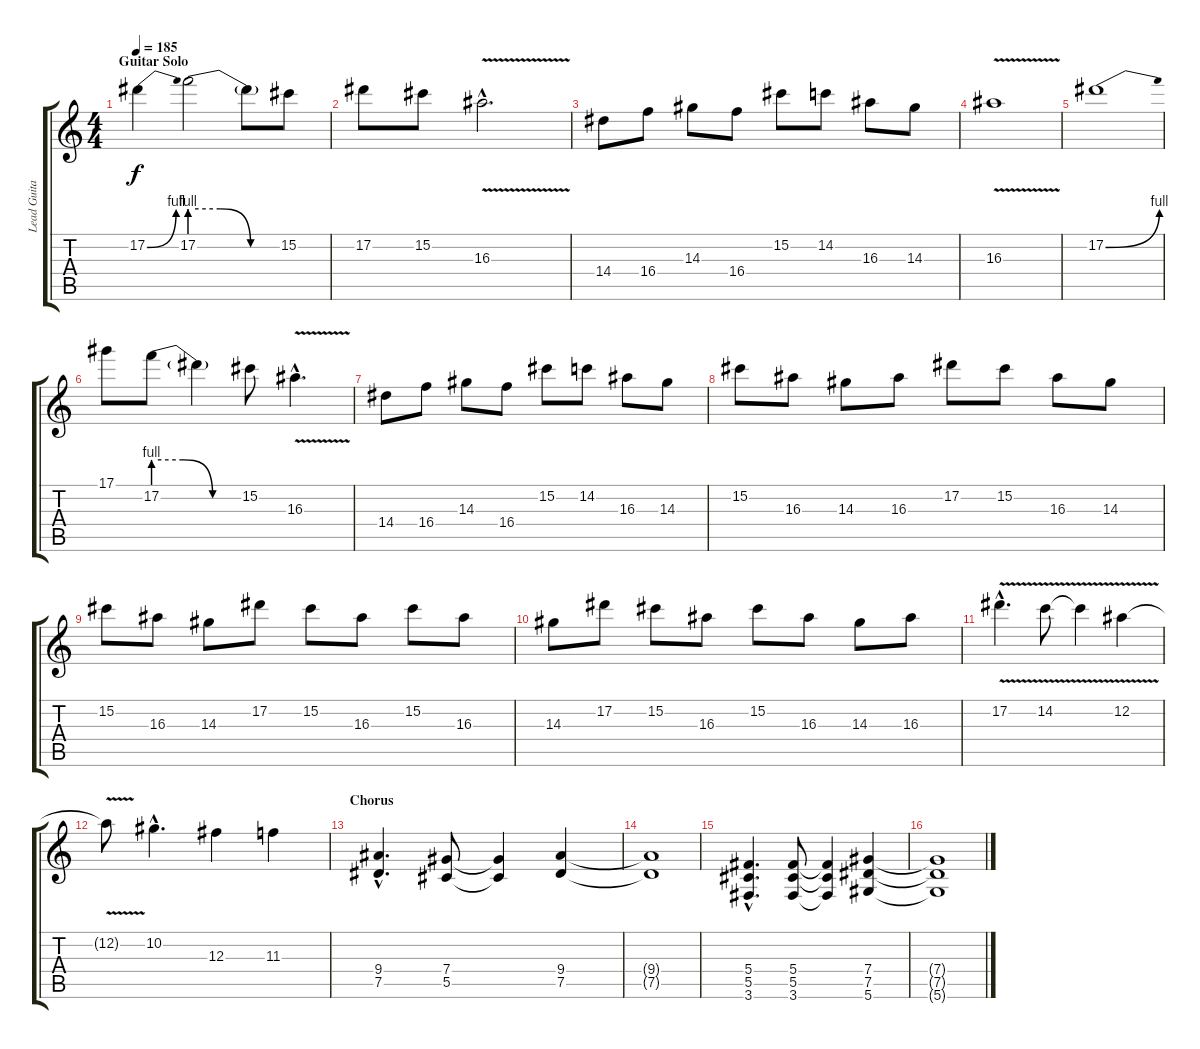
\track ("Lead Guitar" "Lead Guita") {instrument distortionguitar}
\staff {score tabs}
\tuning (Eb4 Bb3 Gb3 Db3 Ab2 Eb2) {hide}
\ts (4 4)
\section ("" "Guitar Solo")
\tempo 185
\clef g2
\ks c
17.2{be (bend 0 0 60 4)}.4{dy f} 17.2{be (custom 0 4 20 4 40 0 60 0)}.2 17.2{t}.8 15.2.8 |
17.2.8 15.2.8 16.3{v hac}.2{d} |
14.4.8 16.4.8 14.3.8 16.4.8 15.2.8 14.2.8 16.3.8 14.3.8 |
16.3{v}.1 |
17.2{be (bend 0 0 60 4)}.1 |
17.1.8 17.2{be (custom 0 4 20 4 40 0 60 0)}.8 17.2{t}.4 15.2.8 16.3{v hac}.4{d} |
14.4.8 16.4.8 14.3.8 16.4.8 15.2.8 14.2.8 16.3.8 14.3.8 |
15.2.8 16.3.8 14.3.8 16.3.8 17.2.8 15.2.8 16.3.8 14.3.8 |
15.2.8 16.3.8 14.3.8 17.2.8 15.2.8 16.3.8 15.2.8 16.3.8 |
14.3.8 17.2.8 15.2.8 16.3.8 15.2.8 16.3.8 14.3.8 16.3.8 |
17.2{v hac}.4{d} 14.2{v}.8 14.2{t}.4 12.2{v}.4 |
12.2{t}.8 10.2{hac}.4{d} 12.3.4 11.3.4 |
\section ("" "Chorus")
(9.4{hac} 7.5{hac}).4{d} (7.4 5.5).8 (7.4{t} 5.5{t}).4 (9.4 7.5).4 |
(9.4{t} 7.5{t}).1 |
(5.4{hac} 5.5{hac} 3.6{hac}).4{d} (5.4 5.5 3.6).8 (5.4{t} 5.5{t} 3.6{t}).4 (7.4 7.5 5.6).4 |
(7.4{t} 7.5{t} 5.6{t}).1
